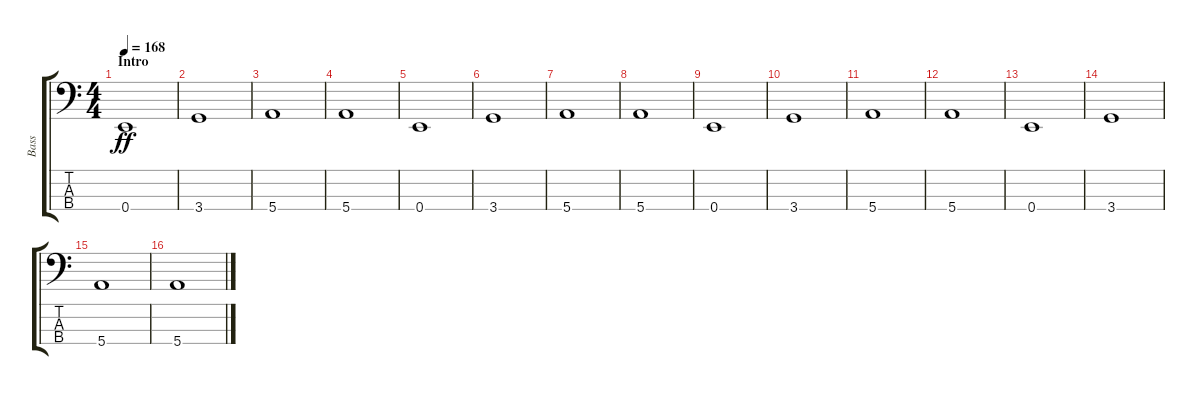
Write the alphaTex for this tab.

\track ("Bass" "Bass") {instrument electricbasspick}
\staff {score tabs}
\tuning (G2 D2 A1 E1) {hide}
\ts (4 4)
\section ("" "Intro")
\tempo 168
\clef f4
\ks c
0.4.1{dy ff instrument electricbasspick} |
3.4.1 |
5.4.1 |
5.4.1 |
0.4.1 |
3.4.1 |
5.4.1 |
5.4.1 |
0.4.1 |
3.4.1 |
5.4.1 |
5.4.1 |
0.4.1 |
3.4.1 |
5.4.1 |
5.4.1
